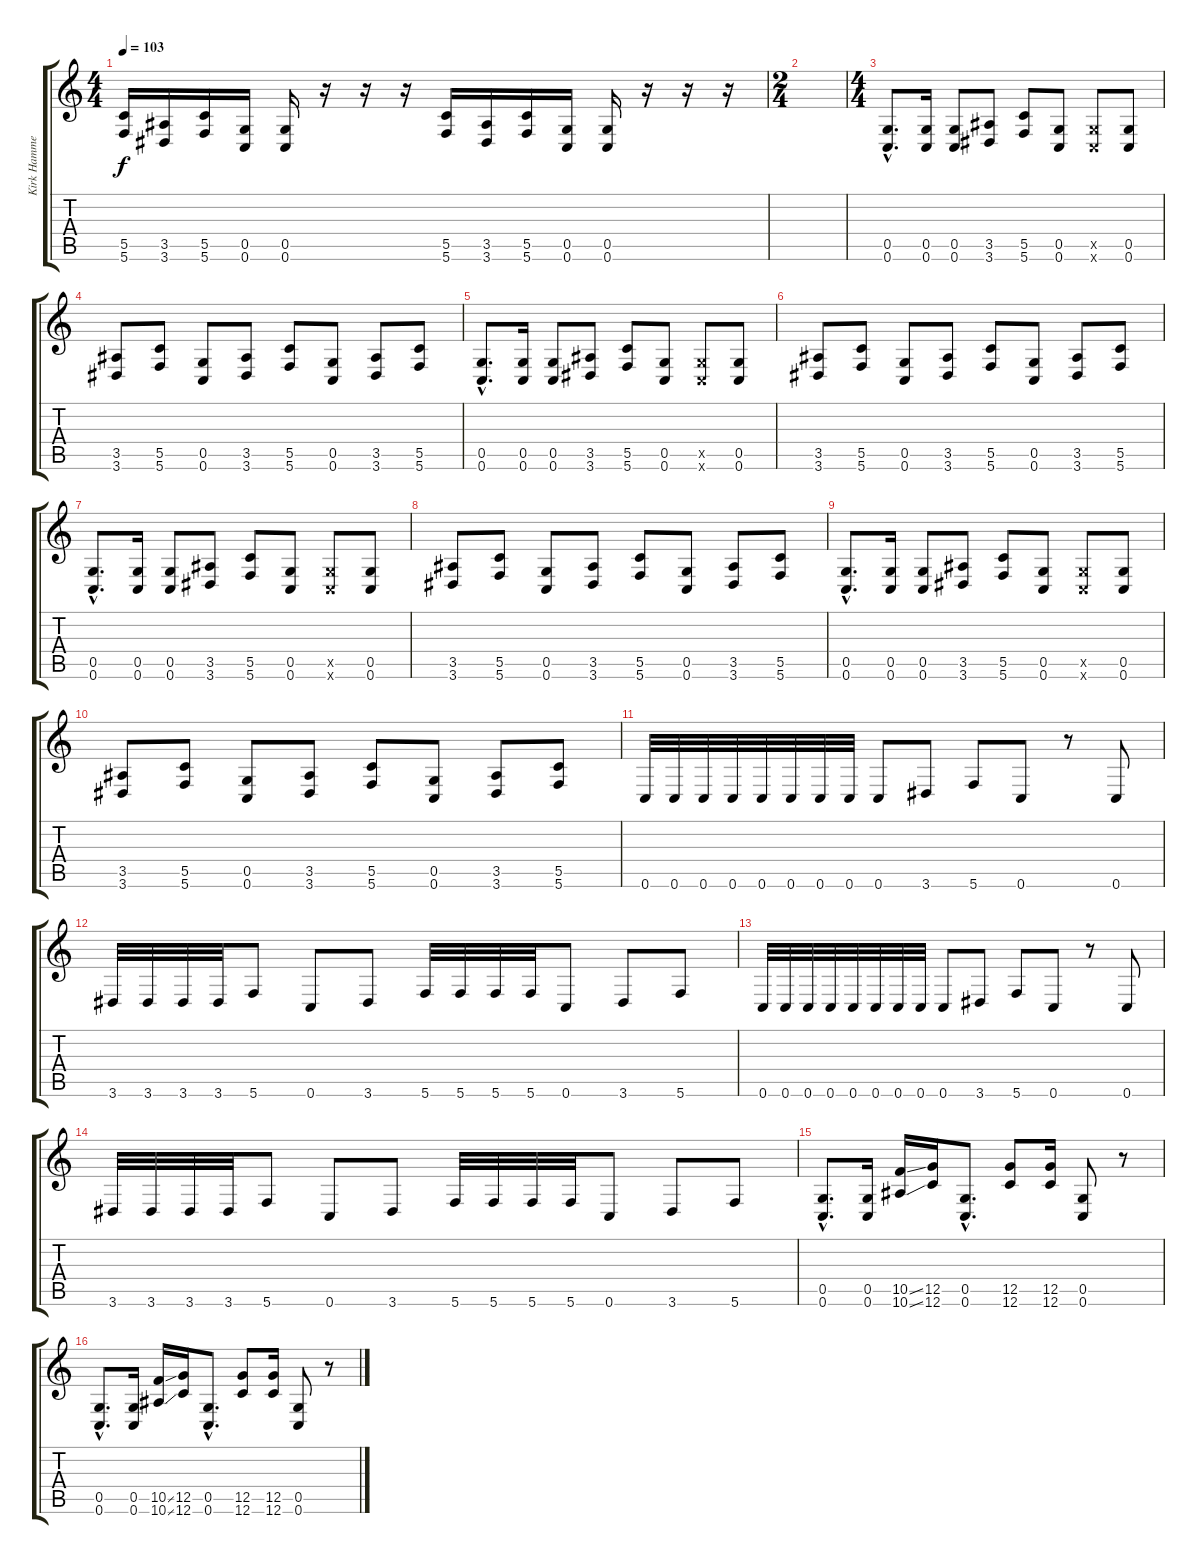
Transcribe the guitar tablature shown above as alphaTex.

\track ("Kirk Hammett" "Kirk Hamme") {instrument distortionguitar}
\staff {score tabs}
\tuning (D4 A3 F3 C3 G2 C2) {hide}
\ts (4 4)
\tempo 103
\clef g2
\ks c
(5.5 5.6).16{dy f} (3.5 3.6).16 (5.5 5.6).16 (0.5 0.6).16 (0.5 0.6).16 r.16 r.16 r.16 (5.5 5.6).16 (3.5 3.6).16 (5.5 5.6).16 (0.5 0.6).16 (0.5 0.6).16 r.16 r.16 r.16 |
\ts (2 4)
|
\ts (4 4)
(0.5{hac} 0.6{hac}).8{d} (0.5 0.6).16 (0.5 0.6).8 (3.5 3.6).8 (5.5 5.6).8 (0.5 0.6).8 (0.5{x} 0.6{x}).8 (0.5 0.6).8 |
(3.5 3.6).8 (5.5 5.6).8 (0.5 0.6).8 (3.5 3.6).8 (5.5 5.6).8 (0.5 0.6).8 (3.5 3.6).8 (5.5 5.6).8 |
(0.5{hac} 0.6{hac}).8{d} (0.5 0.6).16 (0.5 0.6).8 (3.5 3.6).8 (5.5 5.6).8 (0.5 0.6).8 (0.5{x} 0.6{x}).8 (0.5 0.6).8 |
(3.5 3.6).8 (5.5 5.6).8 (0.5 0.6).8 (3.5 3.6).8 (5.5 5.6).8 (0.5 0.6).8 (3.5 3.6).8 (5.5 5.6).8 |
(0.5{hac} 0.6{hac}).8{d} (0.5 0.6).16 (0.5 0.6).8 (3.5 3.6).8 (5.5 5.6).8 (0.5 0.6).8 (0.5{x} 0.6{x}).8 (0.5 0.6).8 |
(3.5 3.6).8 (5.5 5.6).8 (0.5 0.6).8 (3.5 3.6).8 (5.5 5.6).8 (0.5 0.6).8 (3.5 3.6).8 (5.5 5.6).8 |
(0.5{hac} 0.6{hac}).8{d} (0.5 0.6).16 (0.5 0.6).8 (3.5 3.6).8 (5.5 5.6).8 (0.5 0.6).8 (0.5{x} 0.6{x}).8 (0.5 0.6).8 |
(3.5 3.6).8 (5.5 5.6).8 (0.5 0.6).8 (3.5 3.6).8 (5.5 5.6).8 (0.5 0.6).8 (3.5 3.6).8 (5.5 5.6).8 |
0.6.32 0.6.32 0.6.32 0.6.32 0.6.32 0.6.32 0.6.32 0.6.32 0.6.8 3.6.8 5.6.8 0.6.8 r.8 0.6.8 |
3.6.32 3.6.32 3.6.32 3.6.32 5.6.8 0.6.8 3.6.8 5.6.32 5.6.32 5.6.32 5.6.32 0.6.8 3.6.8 5.6.8 |
0.6.32 0.6.32 0.6.32 0.6.32 0.6.32 0.6.32 0.6.32 0.6.32 0.6.8 3.6.8 5.6.8 0.6.8 r.8 0.6.8 |
3.6.32 3.6.32 3.6.32 3.6.32 5.6.8 0.6.8 3.6.8 5.6.32 5.6.32 5.6.32 5.6.32 0.6.8 3.6.8 5.6.8 |
(0.5{hac} 0.6{hac}).8{d} (0.5 0.6).16 (10.5{ss} 10.6{ss}).16 (12.5 12.6).16 (0.5{hac} 0.6{hac}).8{d} (12.5 12.6).8 (12.5 12.6).16 (0.5 0.6).8 r.8 |
(0.5{hac} 0.6{hac}).8{d} (0.5 0.6).16 (10.5{ss} 10.6{ss}).16 (12.5 12.6).16 (0.5{hac} 0.6{hac}).8{d} (12.5 12.6).8 (12.5 12.6).16 (0.5 0.6).8 r.8
